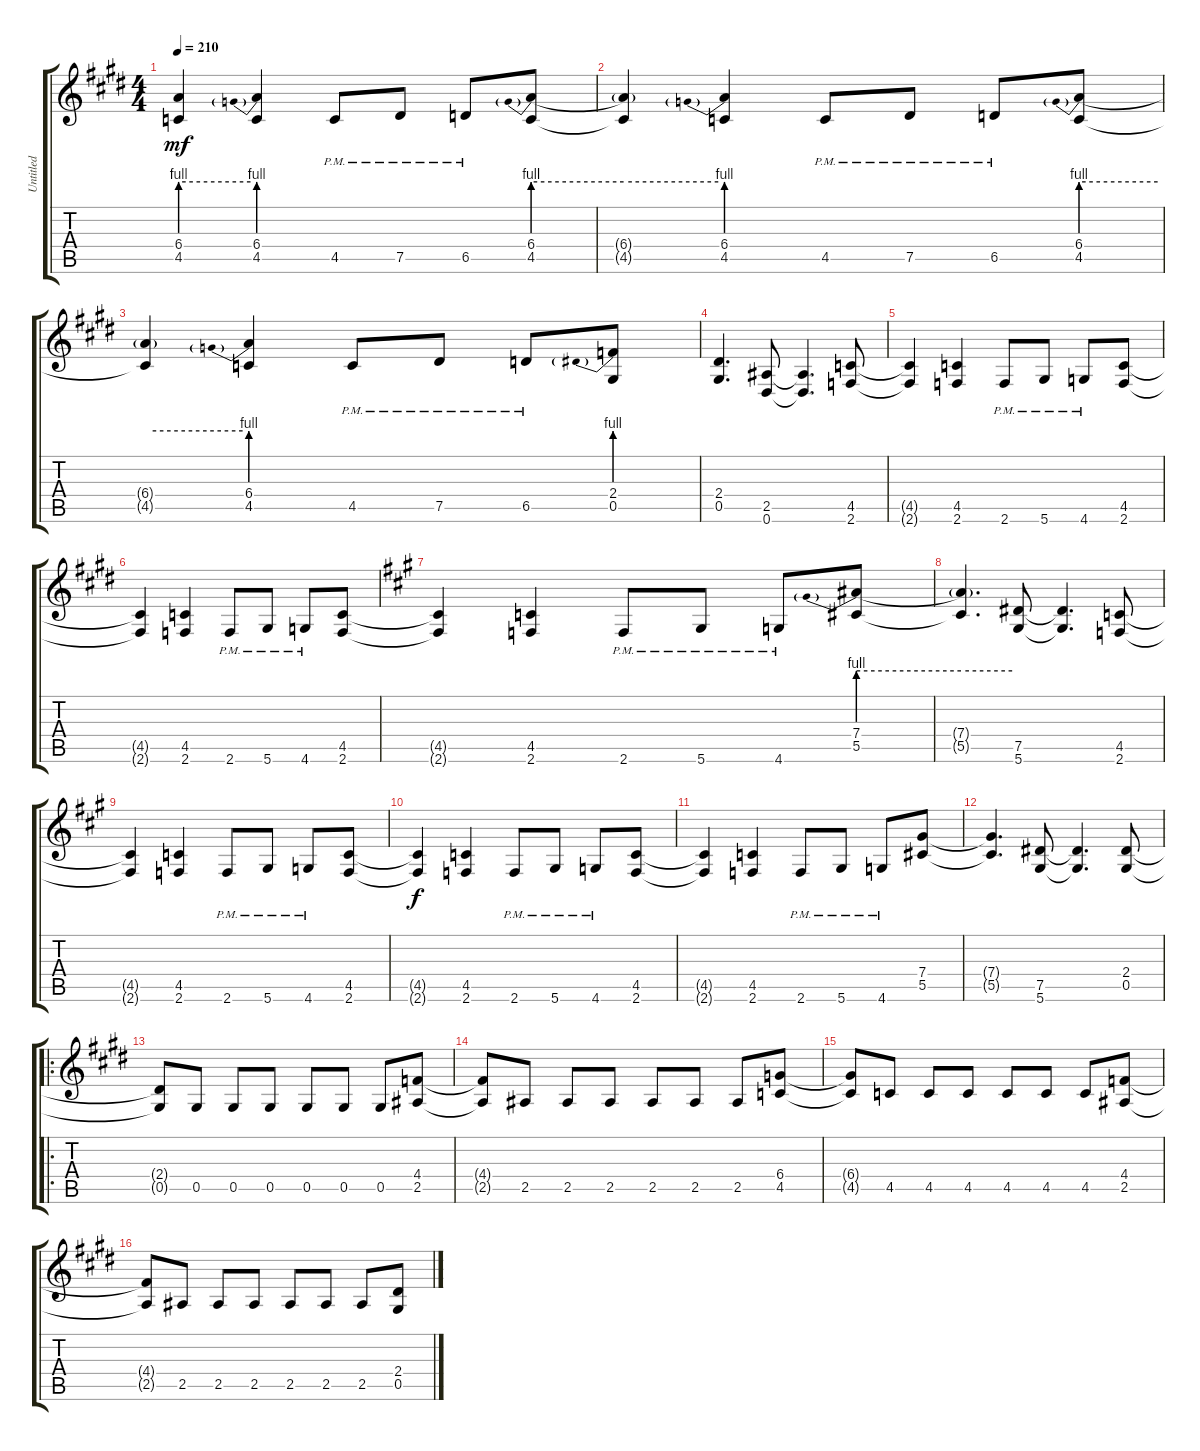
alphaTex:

\track ("Untitled" "Untitled") {instrument distortionguitar}
\staff {score tabs}
\tuning (Eb4 Bb3 Gb3 Db3 Ab2 Eb2) {hide}
\ts (4 4)
\tempo 210
\clef g2
\ks e
(6.4{be (hold 0 4 60 4) t} 4.5{t}).4{dy mf} (6.4{be (prebend 0 4 60 4)} 4.5).4 4.5{pm}.8 7.5{pm}.8 6.5{pm}.8 (6.4{be (prebend 0 4 60 4)} 4.5).8 |
\ks c#minor
(6.4{be (hold 0 4 60 4) t} 4.5{t}).4 (6.4{be (prebend 0 4 60 4)} 4.5).4 4.5{pm}.8 7.5{pm}.8 6.5{pm}.8 (6.4{be (prebend 0 4 60 4)} 4.5).8 |
(6.4{be (hold 0 4 60 4) t} 4.5{t}).4 (6.4{be (prebend 0 4 60 4)} 4.5).4 4.5{pm}.8 7.5{pm}.8 6.5{pm}.8 (2.4{be (prebend 0 4 60 4)} 0.5).8 |
\ks e
(2.4 0.5).4{d} (2.5 0.6).8 (2.5{t} 0.6{t}).4{d} (4.5 2.6).8 |
\ks c#minor
(4.5{t} 2.6{t}).4 (4.5 2.6).4 2.6{pm}.8 5.6{pm}.8 4.6{pm}.8 (4.5 2.6).8 |
(4.5{t} 2.6{t}).4 (4.5 2.6).4 2.6{pm}.8 5.6{pm}.8 4.6{pm}.8 (4.5 2.6).8 |
\ks a
(4.5{t} 2.6{t}).4 (4.5 2.6).4 2.6{pm}.8 5.6{pm}.8 4.6{pm}.8 (7.4{be (prebend 0 4 60 4)} 5.5).8 |
(7.4{be (hold 0 4 60 4) t} 5.5{t}).4{d} (7.5 5.6).8 (7.5{t} 5.6{t}).4{d} (4.5 2.6).8 |
(4.5{t} 2.6{t}).4 (4.5 2.6).4 2.6{pm}.8 5.6{pm}.8 4.6{pm}.8 (4.5 2.6).8 |
(4.5{t} 2.6{t}).4{dy f} (4.5 2.6).4 2.6{pm}.8 5.6{pm}.8 4.6{pm}.8 (4.5 2.6).8 |
(4.5{t} 2.6{t}).4 (4.5 2.6).4 2.6{pm}.8 5.6{pm}.8 4.6{pm}.8 (7.4 5.5).8 |
(7.4{t} 5.5{t}).4{d} (7.5 5.6).8 (7.5{t} 5.6{t}).4{d} (2.4 0.5).8 |
\ro
\ks e
(2.4{t} 0.5{t}).8 0.5.8 0.5.8 0.5.8 0.5.8 0.5.8 0.5.8 (4.4 2.5).8 |
\ks c#minor
(4.4{t} 2.5{t}).8 2.5.8 2.5.8 2.5.8 2.5.8 2.5.8 2.5.8 (6.4 4.5).8 |
(6.4{t} 4.5{t}).8 4.5.8 4.5.8 4.5.8 4.5.8 4.5.8 4.5.8 (4.4 2.5).8 |
(4.4{t} 2.5{t}).8 2.5.8 2.5.8 2.5.8 2.5.8 2.5.8 2.5.8 (2.4 0.5).8
